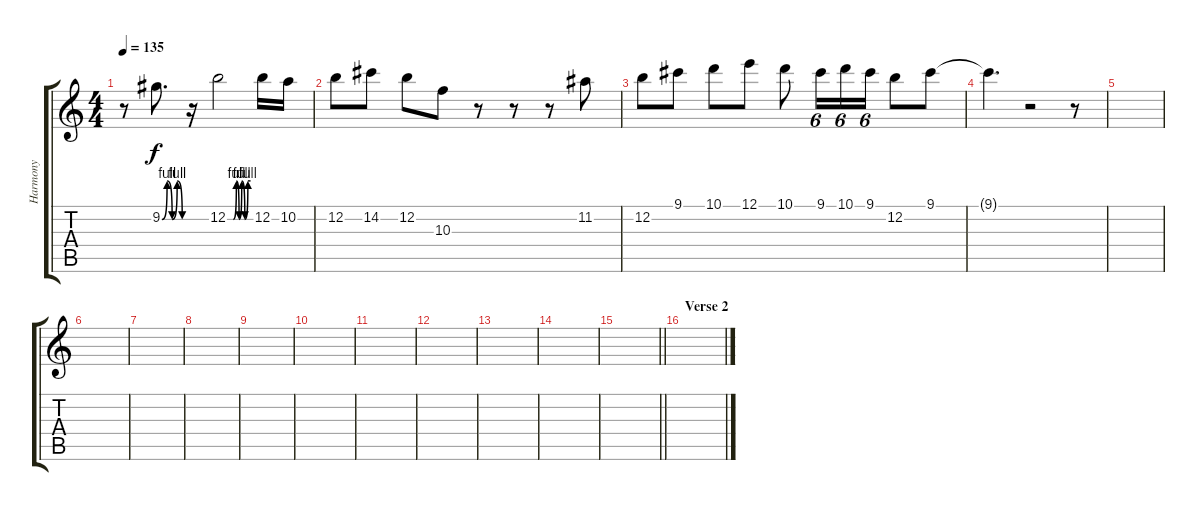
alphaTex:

\track ("Harmony" "Harmony") {instrument distortionguitar}
\staff {score tabs}
\tuning (E4 B3 G3 D3 A2 E2) {hide}
\ts (4 4)
\tempo 135
\clef g2
\ks c
r.8{dy f} 9.2{be (custom 0 0 15 4 30 0 45 4 60 0)}.8{d} r.16 12.2{be (custom 0 0 15 0 23 4 30 0 37 4 45 0 53 4 60 4)}.2 12.2.16 10.2.16 |
12.2.8 14.2.8 12.2.8 10.3.8 r.8 r.8 r.8 11.2.8 |
12.2.8 9.1.8 10.1.8 12.1.8 10.1.8 9.1.16{tu (6 4)} 10.1.16{tu (6 4)} 9.1.16{tu (6 4)} 12.2.8 9.1.8 |
9.1{t}.4{d} r.2 r.8 |
|
|
|
|
|
|
|
|
|
|
\barLineRight lightlight
|
\section ("" "Verse 2")
